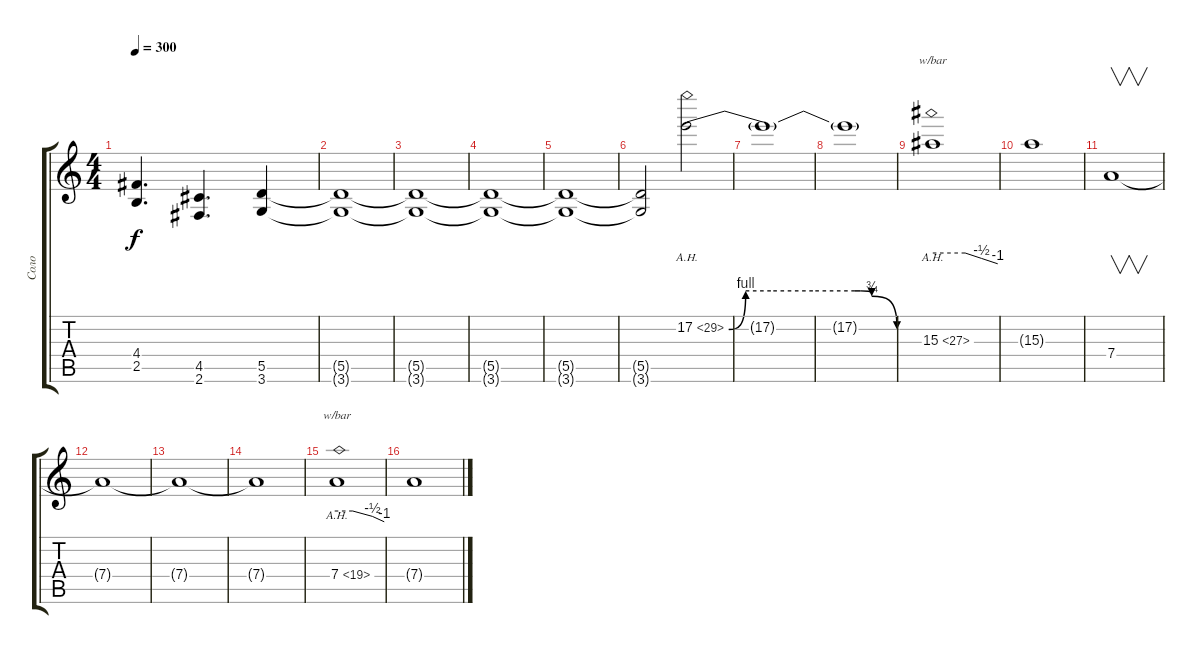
\track ("Соло" "Соло") {instrument distortionguitar}
\staff {score tabs}
\tuning (E4 B3 G3 D3 A2 E2) {hide}
\ts (4 4)
\tempo 300
\clef g2
\ks c
(4.4 2.5).4{d dy f} (4.5 2.6).4{d} (5.5 3.6).4 |
(5.5{t} 3.6{t}).1 |
(5.5{t} 3.6{t}).1 |
(5.5{t} 3.6{t}).1 |
(5.5{t} 3.6{t}).1 |
(5.5{t} 3.6{t}).2 17.2{be (custom 0 0 6 4 15 4 30 4 45 4 47 4 51 3 60 0) ah 12}.2 |
17.2{t}.1 |
17.2{t}.1 |
15.3{ah 12}.1{tbe (custom default 0 0 30 0 45 -2 60 -4)} |
15.3{t}.1 |
7.4.1{v} |
7.4{t}.1 |
7.4{t}.1 |
7.4{t}.1 |
7.4{ah 12}.1{tbe (custom default 0 0 20 0 45 -2 60 -4)} |
7.4{t}.1
